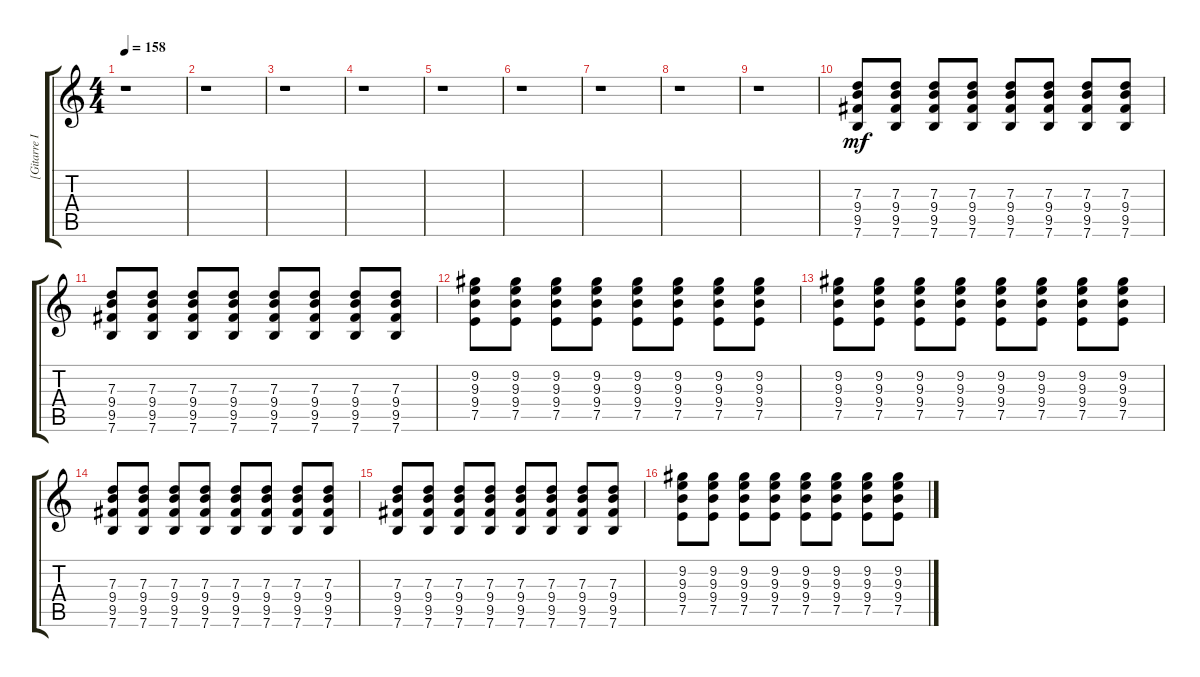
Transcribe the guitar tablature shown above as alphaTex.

\track ("[Gitarre II]" "[Gitarre I") {instrument overdrivenguitar}
\staff {score tabs}
\tuning (E4 B3 G3 D3 A2 E2) {hide}
\ts (4 4)
\tempo 158
\clef g2
\ks c
r.1{dy mf} |
r.1 |
r.1 |
r.1 |
r.1 |
r.1 |
r.1 |
r.1 |
r.1 |
(7.3 9.4 9.5 7.6).8 (7.3 9.4 9.5 7.6).8 (7.3 9.4 9.5 7.6).8 (7.3 9.4 9.5 7.6).8 (7.3 9.4 9.5 7.6).8 (7.3 9.4 9.5 7.6).8 (7.3 9.4 9.5 7.6).8 (7.3 9.4 9.5 7.6).8 |
(7.3 9.4 9.5 7.6).8 (7.3 9.4 9.5 7.6).8 (7.3 9.4 9.5 7.6).8 (7.3 9.4 9.5 7.6).8 (7.3 9.4 9.5 7.6).8 (7.3 9.4 9.5 7.6).8 (7.3 9.4 9.5 7.6).8 (7.3 9.4 9.5 7.6).8 |
(9.2 9.3 9.4 7.5).8 (9.2 9.3 9.4 7.5).8 (9.2 9.3 9.4 7.5).8 (9.2 9.3 9.4 7.5).8 (9.2 9.3 9.4 7.5).8 (9.2 9.3 9.4 7.5).8 (9.2 9.3 9.4 7.5).8 (9.2 9.3 9.4 7.5).8 |
(9.2 9.3 9.4 7.5).8 (9.2 9.3 9.4 7.5).8 (9.2 9.3 9.4 7.5).8 (9.2 9.3 9.4 7.5).8 (9.2 9.3 9.4 7.5).8 (9.2 9.3 9.4 7.5).8 (9.2 9.3 9.4 7.5).8 (9.2 9.3 9.4 7.5).8 |
(7.3 9.4 9.5 7.6).8 (7.3 9.4 9.5 7.6).8 (7.3 9.4 9.5 7.6).8 (7.3 9.4 9.5 7.6).8 (7.3 9.4 9.5 7.6).8 (7.3 9.4 9.5 7.6).8 (7.3 9.4 9.5 7.6).8 (7.3 9.4 9.5 7.6).8 |
(7.3 9.4 9.5 7.6).8 (7.3 9.4 9.5 7.6).8 (7.3 9.4 9.5 7.6).8 (7.3 9.4 9.5 7.6).8 (7.3 9.4 9.5 7.6).8 (7.3 9.4 9.5 7.6).8 (7.3 9.4 9.5 7.6).8 (7.3 9.4 9.5 7.6).8 |
(9.2 9.3 9.4 7.5).8 (9.2 9.3 9.4 7.5).8 (9.2 9.3 9.4 7.5).8 (9.2 9.3 9.4 7.5).8 (9.2 9.3 9.4 7.5).8 (9.2 9.3 9.4 7.5).8 (9.2 9.3 9.4 7.5).8 (9.2 9.3 9.4 7.5).8
